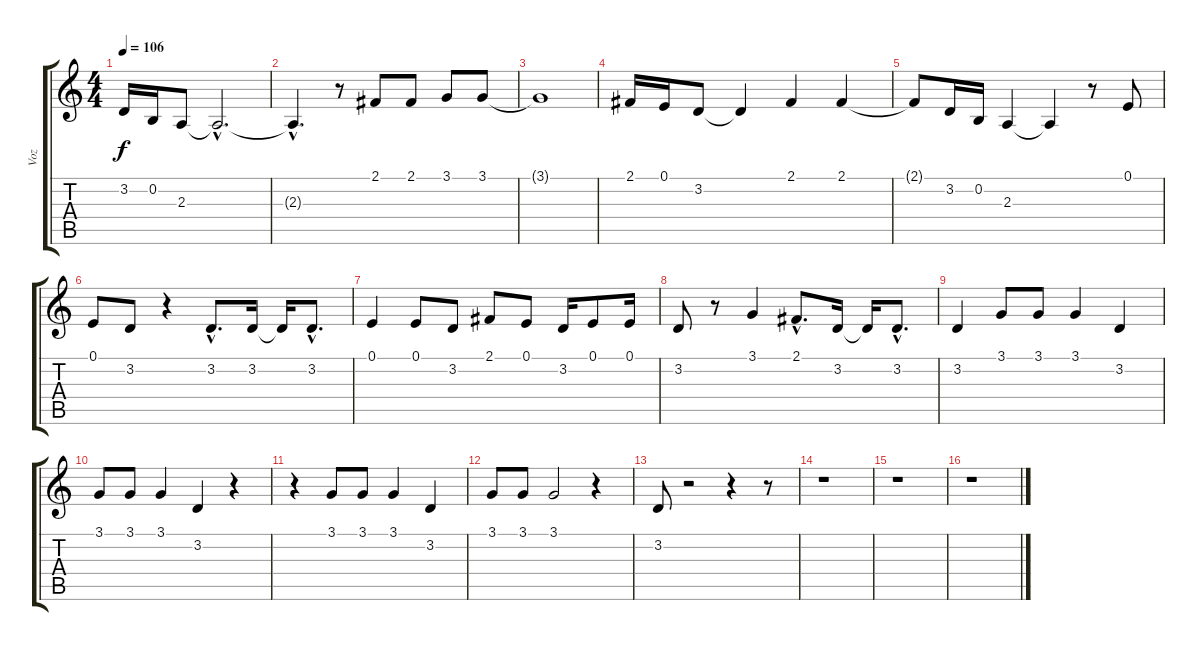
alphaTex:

\track ("Voz" "Voz") {instrument drawbarorgan}
\staff {score tabs}
\tuning (E4 B3 G3 D3 A2 E2) {hide}
\ts (4 4)
\tempo 106
\clef g2
\ks c
3.2{t}.16{dy f} 0.2.16 2.3.8 2.3{hac t}.2{d} |
2.3{hac t}.4{d} r.8 2.1.8 2.1.8 3.1.8 3.1.8 |
3.1{t}.1 |
2.1.16 0.1.16 3.2.8 3.2{t}.4 2.1.4 2.1.4 |
2.1{t}.8 3.2.16 0.2.16 2.3.4 2.3{t}.4 r.8 0.1.8 |
0.1.8 3.2.8 r.4 3.2{hac}.8{d} 3.2.16 3.2{t}.16 3.2{hac}.8{d} |
0.1.4 0.1.8 3.2.8 2.1.8 0.1.8 3.2.16 0.1.8 0.1.16 |
3.2.8 r.8 3.1.4 2.1{hac}.8{d} 3.2.16 3.2{t}.16 3.2{hac}.8{d} |
3.2.4 3.1.8 3.1.8 3.1.4 3.2.4 |
3.1.8 3.1.8 3.1.4 3.2.4 r.4 |
r.4 3.1.8 3.1.8 3.1.4 3.2.4 |
3.1.8 3.1.8 3.1.2 r.4 |
3.2.8 r.2 r.4 r.8 |
r.1 |
r.1 |
r.1
